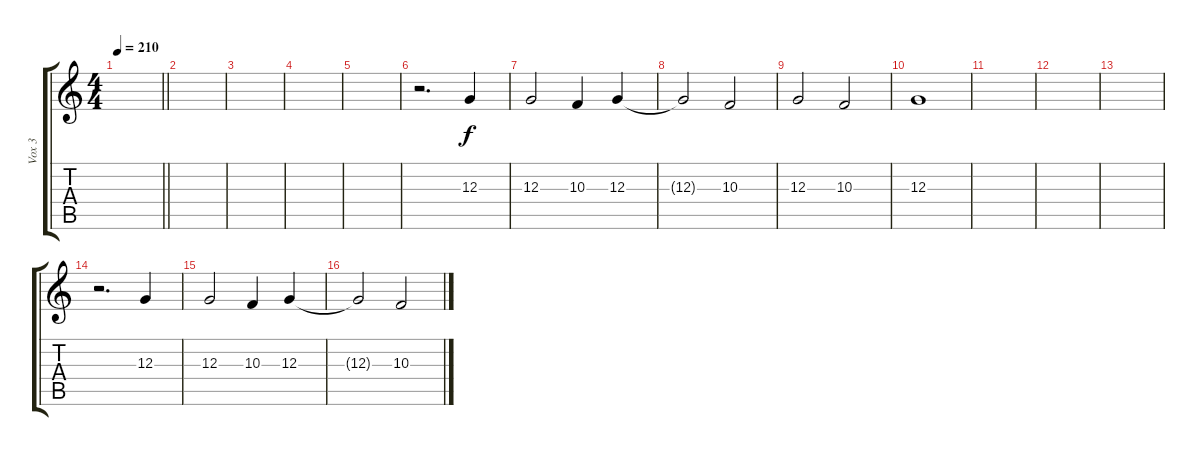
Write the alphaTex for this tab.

\track ("Vox 3" "Vox 3") {instrument viola}
\staff {score tabs}
\tuning (E4 B3 G3 D3 A2 E2) {hide}
\ts (4 4)
\tempo 210
\clef g2
\barLineRight lightlight
\ks c
|
\section ("" " ")
|
|
|
|
r.2{d} 12.3.4 |
12.3.2 10.3.4 12.3.4 |
12.3{t}.2 10.3.2 |
12.3.2 10.3.2 |
12.3.1 |
|
|
|
r.2{d} 12.3.4 |
12.3.2 10.3.4 12.3.4 |
12.3{t}.2 10.3.2
